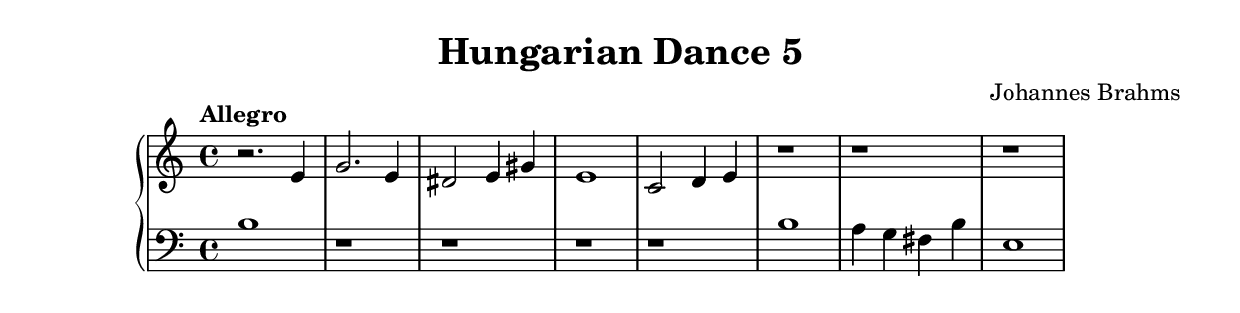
\header {
  title = "Hungarian Dance 5"
  composer = "Johannes Brahms"
}

\version "2.16.0"

\score {
  \new PianoStaff <<
\new Staff = "upper" {
  \clef treble
  \key c \major
  \time 4/4
     \tempo "Allegro" 4 = 120
   \set Score.tempoHideNote = ##t
   \relative c' { r2. e4 | g2. e4 | dis2 e4 gis | e1 | c2 d4 e | r1 | r1 | r1 }
}

\new Staff = "lower"  {
  \clef bass
  \key c \major
  \time 4/4
   \relative c { b'1 | r1 | r | r | r | b | a4 g fis b | e,1 }
}
  >>
  \layout { }

 \midi { }
}